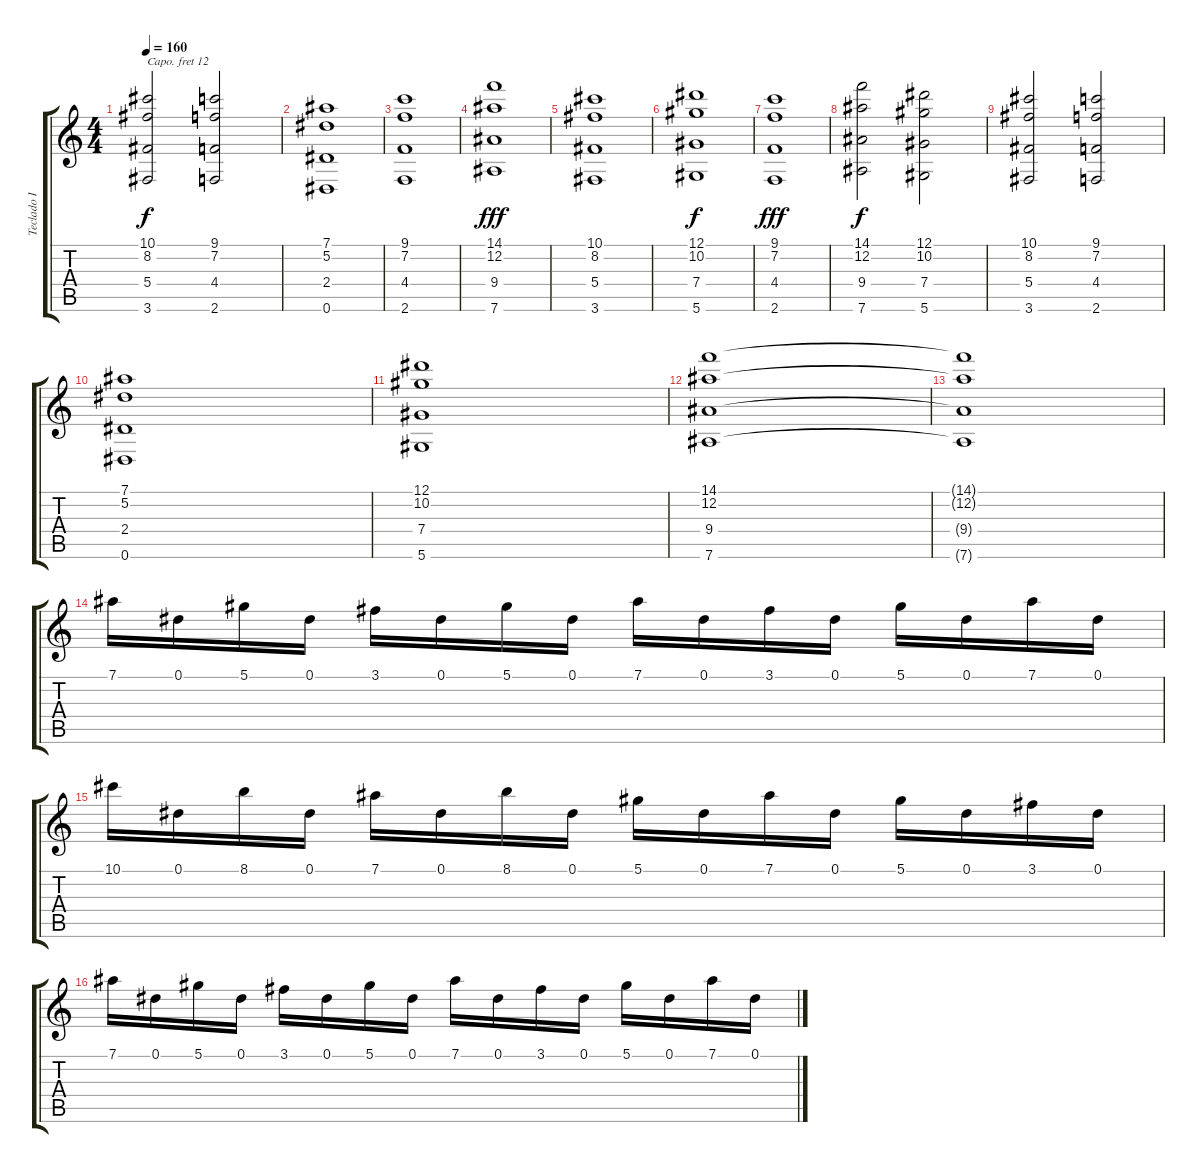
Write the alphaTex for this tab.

\track ("Teclado I" "Teclado I") {instrument stringensemble1}
\staff {score tabs}
\capo 12
\tuning (Eb4 Bb3 Gb3 Db3 Ab2 Eb2) {hide}
\ts (4 4)
\tempo 160
\clef g2
\ks c
(10.1 8.2 5.4 3.6).2{dy f} (9.1 7.2 4.4 2.6).2 |
(7.1 5.2 2.4 0.6).1 |
(9.1 7.2 4.4 2.6).1 |
(14.1 12.2 9.4 7.6).1{dy fff volume 11 instrument stringensemble1} |
(10.1 8.2 5.4 3.6).1 |
(12.1 10.2 7.4 5.6).1{dy f} |
(9.1 7.2 4.4 2.6).1{dy fff} |
(14.1 12.2 9.4 7.6).2{dy f} (12.1 10.2 7.4 5.6).2 |
(10.1 8.2 5.4 3.6).2 (9.1 7.2 4.4 2.6).2 |
(7.1 5.2 2.4 0.6).1 |
(12.1 10.2 7.4 5.6).1 |
(14.1 12.2 9.4 7.6).1 |
(14.1{t} 12.2{t} 9.4{t} 7.6{t}).1 |
7.1.16{volume 10 instrument stringensemble1} 0.1.16 5.1.16 0.1.16 3.1.16 0.1.16 5.1.16 0.1.16 7.1.16 0.1.16 3.1.16 0.1.16 5.1.16 0.1.16 7.1.16 0.1.16 |
10.1.16 0.1.16 8.1.16 0.1.16 7.1.16 0.1.16 8.1.16 0.1.16 5.1.16 0.1.16 7.1.16 0.1.16 5.1.16 0.1.16 3.1.16 0.1.16 |
7.1.16 0.1.16 5.1.16 0.1.16 3.1.16 0.1.16 5.1.16 0.1.16 7.1.16 0.1.16 3.1.16 0.1.16 5.1.16 0.1.16 7.1.16 0.1.16
